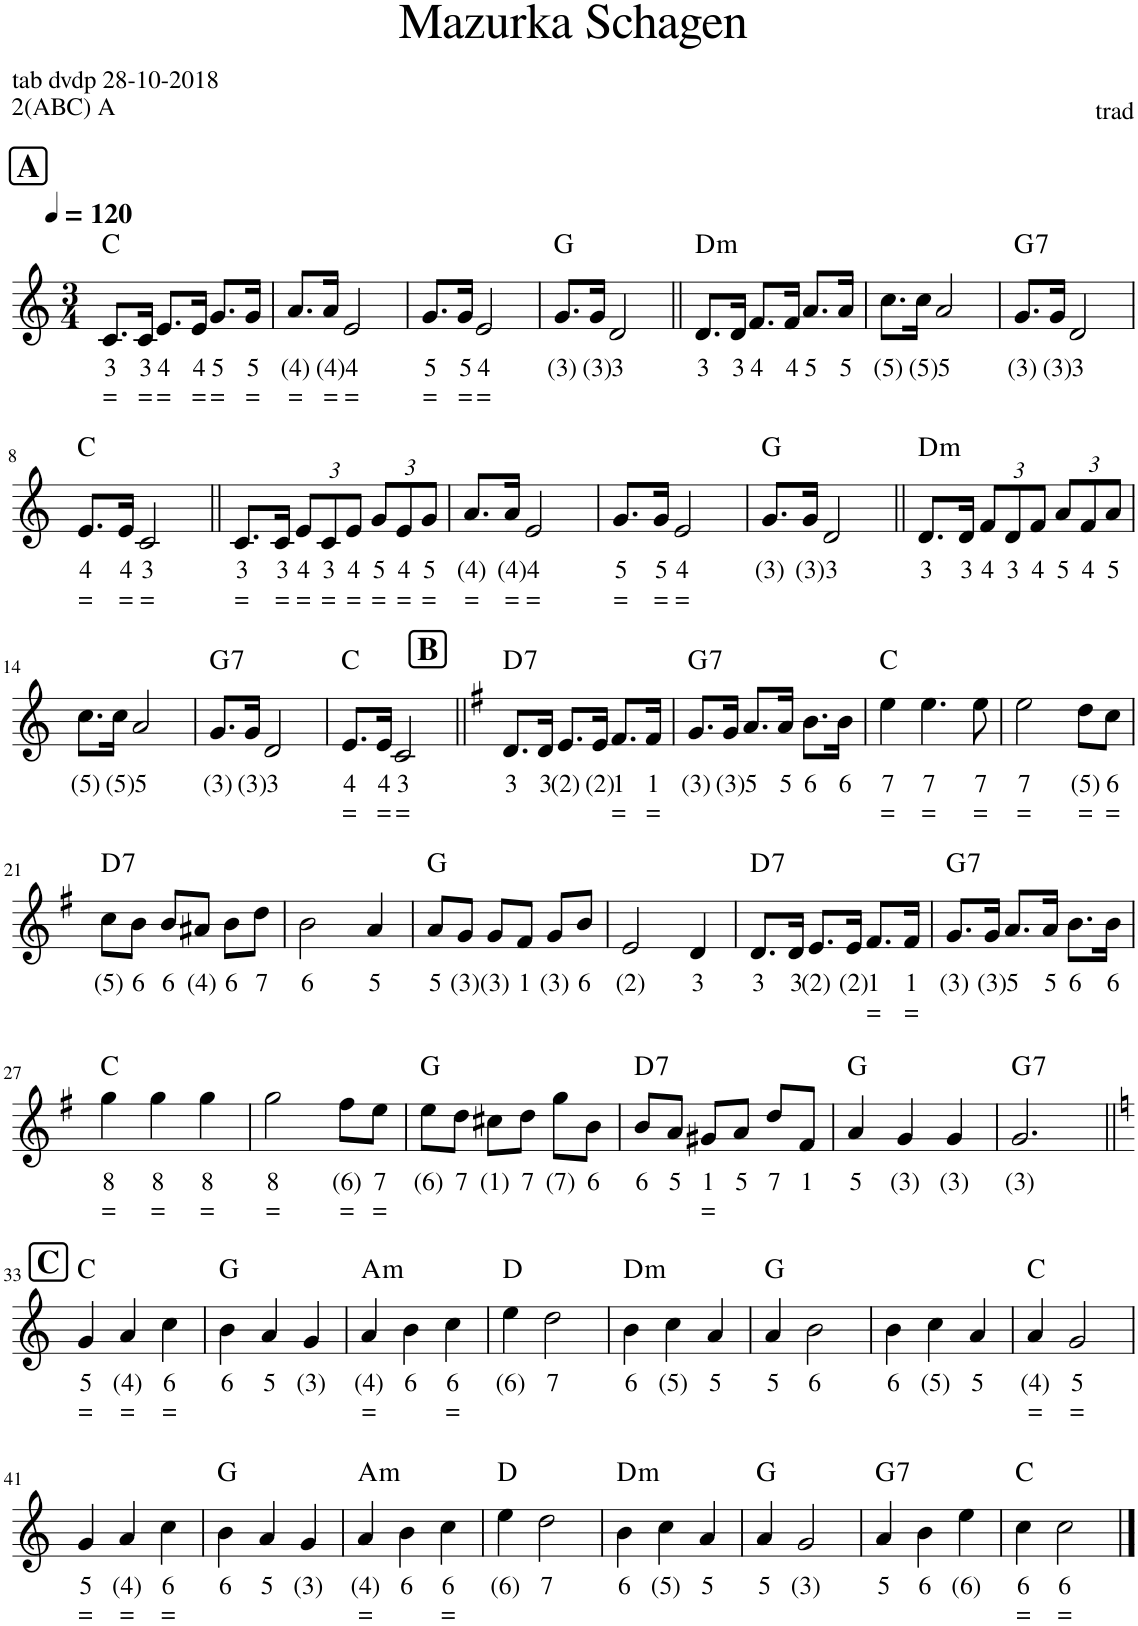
**kern	**text	**text	**harte
*part1	*part1	*part1	*part1
*staff1	*staff1	*staff1	*
*I"Piano, Mazurka Schagen	*	*	*
*I'Pno.	*	*	*
*clefG2	*	*	*
*k[]	*	*	*
*M3/4	*	*	*
*MM120	*	*	*
!!LO:REH:place=s1:a:B:cj:fs=14:t=A
=1	=1	=1	=1
!	!LO:LY:b	!LO:LY:b	!
8.c/L	3	=	C:maj
!	!LO:LY:b	!LO:LY:b	!
16c/Jk	3	=	.
!	!LO:LY:b	!LO:LY:b	!
8.e/L	4	=	.
!	!LO:LY:b	!LO:LY:b	!
16e/Jk	4	=	.
!	!LO:LY:b	!LO:LY:b	!
8.g/L	5	=	.
!	!LO:LY:b	!LO:LY:b	!
16g/Jk	5	=	.
=2	=2	=2	=2
!	!LO:LY:b	!LO:LY:b	!
8.a/L	(4)	=	.
!	!LO:LY:b	!LO:LY:b	!
16a/Jk	(4)	=	.
!	!LO:LY:b	!LO:LY:b	!
2e/	4	=	.
=3	=3	=3	=3
!	!LO:LY:b	!LO:LY:b	!
8.g/L	5	=	.
!	!LO:LY:b	!LO:LY:b	!
16g/Jk	5	=	.
!	!LO:LY:b	!LO:LY:b	!
2e/	4	=	.
=4	=4	=4	=4
!	!LO:LY:b	!	!
8.g/L	(3)	.	G:maj
!	!LO:LY:b	!	!
16g/Jk	(3)	.	.
!	!LO:LY:b	!	!
2d/	3	.	.
=5||	=5||	=5||	=5||
!	!LO:LY:b	!	!LO:H:kt=m
8.d/L	3	.	D:min
!	!LO:LY:b	!	!
16d/Jk	3	.	.
!	!LO:LY:b	!	!
8.f/L	4	.	.
!	!LO:LY:b	!	!
16f/Jk	4	.	.
!	!LO:LY:b	!	!
8.a/L	5	.	.
!	!LO:LY:b	!	!
16a/Jk	5	.	.
=6	=6	=6	=6
!	!LO:LY:b	!	!
8.cc\L	(5)	.	.
!	!LO:LY:b	!	!
16cc\Jk	(5)	.	.
!	!LO:LY:b	!	!
2a/	5	.	.
=7	=7	=7	=7
!	!LO:LY:b	!	!LO:H:kt=7
8.g/L	(3)	.	G:7
!	!LO:LY:b	!	!
16g/Jk	(3)	.	.
!	!LO:LY:b	!	!
2d/	3	.	.
!!LO:LB:g=z
=8	=8	=8	=8
!	!LO:LY:b	!LO:LY:b	!
8.e/L	4	=	C:maj
!	!LO:LY:b	!LO:LY:b	!
16e/Jk	4	=	.
!	!LO:LY:b	!LO:LY:b	!
2c/	3	=	.
=9||	=9||	=9||	=9||
!	!LO:LY:b	!LO:LY:b	!
8.c/L	3	=	.
!	!LO:LY:b	!LO:LY:b	!
16c/Jk	3	=	.
*Xbrackettup	*	*	*
!	!LO:LY:b	!LO:LY:b	!
12e/L	4	=	.
!	!LO:LY:b	!LO:LY:b	!
12c/	3	=	.
!	!LO:LY:b	!LO:LY:b	!
12e/J	4	=	.
!	!LO:LY:b	!LO:LY:b	!
12g/L	5	=	.
!	!LO:LY:b	!LO:LY:b	!
12e/	4	=	.
!	!LO:LY:b	!LO:LY:b	!
12g/J	5	=	.
=10	=10	=10	=10
!	!LO:LY:b	!LO:LY:b	!
8.a/L	(4)	=	.
!	!LO:LY:b	!LO:LY:b	!
16a/Jk	(4)	=	.
!	!LO:LY:b	!LO:LY:b	!
2e/	4	=	.
=11	=11	=11	=11
!	!LO:LY:b	!LO:LY:b	!
8.g/L	5	=	.
!	!LO:LY:b	!LO:LY:b	!
16g/Jk	5	=	.
!	!LO:LY:b	!LO:LY:b	!
2e/	4	=	.
=12	=12	=12	=12
!	!LO:LY:b	!	!
8.g/L	(3)	.	G:maj
!	!LO:LY:b	!	!
16g/Jk	(3)	.	.
!	!LO:LY:b	!	!
2d/	3	.	.
=13||	=13||	=13||	=13||
!	!LO:LY:b	!	!LO:H:kt=m
8.d/L	3	.	D:min
!	!LO:LY:b	!	!
16d/Jk	3	.	.
!	!LO:LY:b	!	!
12f/L	4	.	.
!	!LO:LY:b	!	!
12d/	3	.	.
!	!LO:LY:b	!	!
12f/J	4	.	.
!	!LO:LY:b	!	!
12a/L	5	.	.
!	!LO:LY:b	!	!
12f/	4	.	.
!	!LO:LY:b	!	!
12a/J	5	.	.
!!LO:LB:g=z
=14	=14	=14	=14
!	!LO:LY:b	!	!
8.cc\L	(5)	.	.
!	!LO:LY:b	!	!
16cc\Jk	(5)	.	.
!	!LO:LY:b	!	!
2a/	5	.	.
=15	=15	=15	=15
!	!LO:LY:b	!	!LO:H:kt=7
8.g/L	(3)	.	G:7
!	!LO:LY:b	!	!
16g/Jk	(3)	.	.
!	!LO:LY:b	!	!
2d/	3	.	.
=16	=16	=16	=16
!	!LO:LY:b	!LO:LY:b	!
8.e/L	4	=	C:maj
!	!LO:LY:b	!LO:LY:b	!
16e/Jk	4	=	.
!	!LO:LY:b	!LO:LY:b	!
2c/	3	=	.
!!LO:REH:place=s1:a:B:cj:fs=14:t=B
=17||	=17||	=17||	=17||
*k[f#]	*	*	*
!	!LO:LY:b	!	!LO:H:kt=7
8.d/L	3	.	D:7
!	!LO:LY:b	!	!
16d/Jk	3	.	.
!	!LO:LY:b	!	!
8.e/L	(2)	.	.
!	!LO:LY:b	!	!
16e/Jk	(2)	.	.
!	!LO:LY:b	!LO:LY:b	!
8.f#/L	1	=	.
!	!LO:LY:b	!LO:LY:b	!
16f#/Jk	1	=	.
=18	=18	=18	=18
!	!LO:LY:b	!	!LO:H:kt=7
8.g/L	(3)	.	G:7
!	!LO:LY:b	!	!
16g/Jk	(3)	.	.
!	!LO:LY:b	!	!
8.a/L	5	.	.
!	!LO:LY:b	!	!
16a/Jk	5	.	.
!	!LO:LY:b	!	!
8.b\L	6	.	.
!	!LO:LY:b	!	!
16b\Jk	6	.	.
=19	=19	=19	=19
!	!LO:LY:b	!LO:LY:b	!
4ee\	7	=	C:maj
!	!LO:LY:b	!LO:LY:b	!
4.ee\	7	=	.
!	!LO:LY:b	!LO:LY:b	!
8ee\	7	=	.
=20	=20	=20	=20
!	!LO:LY:b	!LO:LY:b	!
2ee\	7	=	.
!	!LO:LY:b	!LO:LY:b	!
8dd\L	(5)	=	.
!	!LO:LY:b	!LO:LY:b	!
8cc\J	6	=	.
!!LO:LB:g=z
=21	=21	=21	=21
!	!LO:LY:b	!	!LO:H:kt=7
8cc\L	(5)	.	D:7
!	!LO:LY:b	!	!
8b\J	6	.	.
!	!LO:LY:b	!	!
8b/L	6	.	.
!	!LO:LY:b	!	!
8a#X/J	(4)	.	.
!	!LO:LY:b	!	!
8b\L	6	.	.
!	!LO:LY:b	!	!
8dd\J	7	.	.
=22	=22	=22	=22
!	!LO:LY:b	!	!
2b\	6	.	.
!	!LO:LY:b	!	!
4a/	5	.	.
=23	=23	=23	=23
!	!LO:LY:b	!	!
8a/L	5	.	G:maj
!	!LO:LY:b	!	!
8g/J	(3)	.	.
!	!LO:LY:b	!	!
8g/L	(3)	.	.
!	!LO:LY:b	!	!
8f#/J	1	.	.
!	!LO:LY:b	!	!
8g/L	(3)	.	.
!	!LO:LY:b	!	!
8b/J	6	.	.
=24	=24	=24	=24
!	!LO:LY:b	!	!
2e/	(2)	.	.
!	!LO:LY:b	!	!
4d/	3	.	.
=25	=25	=25	=25
!	!LO:LY:b	!	!LO:H:kt=7
8.d/L	3	.	D:7
!	!LO:LY:b	!	!
16d/Jk	3	.	.
!	!LO:LY:b	!	!
8.e/L	(2)	.	.
!	!LO:LY:b	!	!
16e/Jk	(2)	.	.
!	!LO:LY:b	!LO:LY:b	!
8.f#/L	1	=	.
!	!LO:LY:b	!LO:LY:b	!
16f#/Jk	1	=	.
=26	=26	=26	=26
!	!LO:LY:b	!	!LO:H:kt=7
8.g/L	(3)	.	G:7
!	!LO:LY:b	!	!
16g/Jk	(3)	.	.
!	!LO:LY:b	!	!
8.a/L	5	.	.
!	!LO:LY:b	!	!
16a/Jk	5	.	.
!	!LO:LY:b	!	!
8.b\L	6	.	.
!	!LO:LY:b	!	!
16b\Jk	6	.	.
!!LO:LB:g=z
=27	=27	=27	=27
!	!LO:LY:b	!LO:LY:b	!
4gg\	8	=	C:maj
!	!LO:LY:b	!LO:LY:b	!
4gg\	8	=	.
!	!LO:LY:b	!LO:LY:b	!
4gg\	8	=	.
=28	=28	=28	=28
!	!LO:LY:b	!LO:LY:b	!
2gg\	8	=	.
!	!LO:LY:b	!LO:LY:b	!
8ff#\L	(6)	=	.
!	!LO:LY:b	!LO:LY:b	!
8ee\J	7	=	.
=29	=29	=29	=29
!	!LO:LY:b	!	!
8ee\L	(6)	.	G:maj
!	!LO:LY:b	!	!
8dd\J	7	.	.
!	!LO:LY:b	!	!
8cc#X\L	(1)	.	.
!	!LO:LY:b	!	!
8dd\J	7	.	.
!	!LO:LY:b	!	!
8gg\L	(7)	.	.
!	!LO:LY:b	!	!
8b\J	6	.	.
=30	=30	=30	=30
!	!LO:LY:b	!	!LO:H:kt=7
8b/L	6	.	D:7
!	!LO:LY:b	!	!
8a/J	5	.	.
!	!LO:LY:b	!LO:LY:b	!
8g#X/L	1	=	.
!	!LO:LY:b	!	!
8a/J	5	.	.
!	!LO:LY:b	!	!
8dd/L	7	.	.
!	!LO:LY:b	!	!
8f#/J	1	.	.
=31	=31	=31	=31
!	!LO:LY:b	!	!
4a/	5	.	G:maj
!	!LO:LY:b	!	!
4g/	(3)	.	.
!	!LO:LY:b	!	!
4g/	(3)	.	.
=32	=32	=32	=32
!	!LO:LY:b	!	!LO:H:kt=7
2.g/	(3)	.	G:7
!!LO:LB:g=z
!!LO:REH:place=s1:a:B:cj:fs=14:t=C
=33||	=33||	=33||	=33||
*k[]	*	*	*
!	!LO:LY:b	!LO:LY:b	!
4g/	5	=	C:maj
!	!LO:LY:b	!LO:LY:b	!
4a/	(4)	=	.
!	!LO:LY:b	!LO:LY:b	!
4cc\	6	=	.
=34	=34	=34	=34
!	!LO:LY:b	!	!
4b\	6	.	G:maj
!	!LO:LY:b	!	!
4a/	5	.	.
!	!LO:LY:b	!	!
4g/	(3)	.	.
=35	=35	=35	=35
!	!LO:LY:b	!LO:LY:b	!LO:H:kt=m
4a/	(4)	=	A:min
!	!LO:LY:b	!	!
4b\	6	.	.
!	!LO:LY:b	!LO:LY:b	!
4cc\	6	=	.
=36	=36	=36	=36
!	!LO:LY:b	!	!
4ee\	(6)	.	D:maj
!	!LO:LY:b	!	!
2dd\	7	.	.
=37	=37	=37	=37
!	!LO:LY:b	!	!LO:H:kt=m
4b\	6	.	D:min
!	!LO:LY:b	!	!
4cc\	(5)	.	.
!	!LO:LY:b	!	!
4a/	5	.	.
=38	=38	=38	=38
!	!LO:LY:b	!	!
4a/	5	.	G:maj
!	!LO:LY:b	!	!
2b\	6	.	.
=39	=39	=39	=39
!	!LO:LY:b	!	!
4b\	6	.	.
!	!LO:LY:b	!	!
4cc\	(5)	.	.
!	!LO:LY:b	!	!
4a/	5	.	.
=40	=40	=40	=40
!	!LO:LY:b	!LO:LY:b	!
4a/	(4)	=	C:maj
!	!LO:LY:b	!LO:LY:b	!
2g/	5	=	.
!!LO:LB:g=z
=41	=41	=41	=41
!	!LO:LY:b	!LO:LY:b	!
4g/	5	=	.
!	!LO:LY:b	!LO:LY:b	!
4a/	(4)	=	.
!	!LO:LY:b	!LO:LY:b	!
4cc\	6	=	.
=42	=42	=42	=42
!	!LO:LY:b	!	!
4b\	6	.	G:maj
!	!LO:LY:b	!	!
4a/	5	.	.
!	!LO:LY:b	!	!
4g/	(3)	.	.
=43	=43	=43	=43
!	!LO:LY:b	!LO:LY:b	!LO:H:kt=m
4a/	(4)	=	A:min
!	!LO:LY:b	!	!
4b\	6	.	.
!	!LO:LY:b	!LO:LY:b	!
4cc\	6	=	.
=44	=44	=44	=44
!	!LO:LY:b	!	!
4ee\	(6)	.	D:maj
!	!LO:LY:b	!	!
2dd\	7	.	.
=45	=45	=45	=45
!	!LO:LY:b	!	!LO:H:kt=m
4b\	6	.	D:min
!	!LO:LY:b	!	!
4cc\	(5)	.	.
!	!LO:LY:b	!	!
4a/	5	.	.
=46	=46	=46	=46
!	!LO:LY:b	!	!
4a/	5	.	G:maj
!	!LO:LY:b	!	!
2g/	(3)	.	.
=47	=47	=47	=47
!	!LO:LY:b	!	!LO:H:kt=7
4a/	5	.	G:7
!	!LO:LY:b	!	!
4b\	6	.	.
!	!LO:LY:b	!	!
4ee\	(6)	.	.
=48	=48	=48	=48
!	!LO:LY:b	!LO:LY:b	!
4cc\	6	=	C:maj
!	!LO:LY:b	!LO:LY:b	!
2cc\	6	=	.
==	==	==	==
*-	*-	*-	*-
